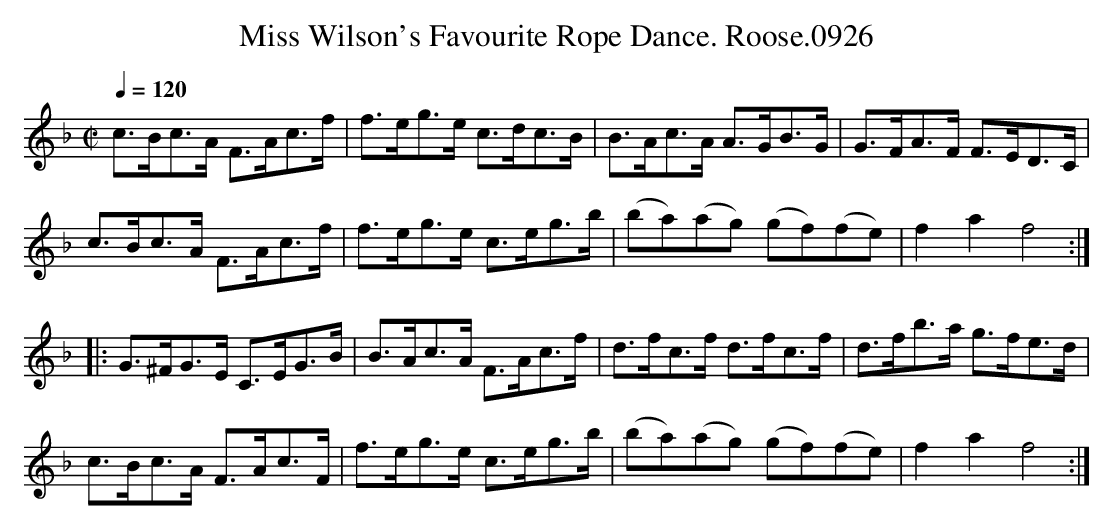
X:1
T:Miss Wilson's Favourite Rope Dance. Roose.0926
M:C|
L:1/8
Q:1/4=120
K:F
c>Bc>A F>Ac>f | f>eg>e c>dc>B | B>Ac>A A>GB>G | G>FA>F F>ED>C |
c>Bc>A F>Ac>f | f>eg>e c>eg>b | (ba)(ag) (gf)(fe) | f2a2f4 :|
|: G>^FG>E C>EG>B | B>Ac>A F>Ac>f | d>fc>f d>fc>f | d>fb>a g>fe>d |
c>Bc>A F>Ac>F | f>eg>e c>eg>b | (ba)(ag) (gf)(fe) | f2a2f4 :|
